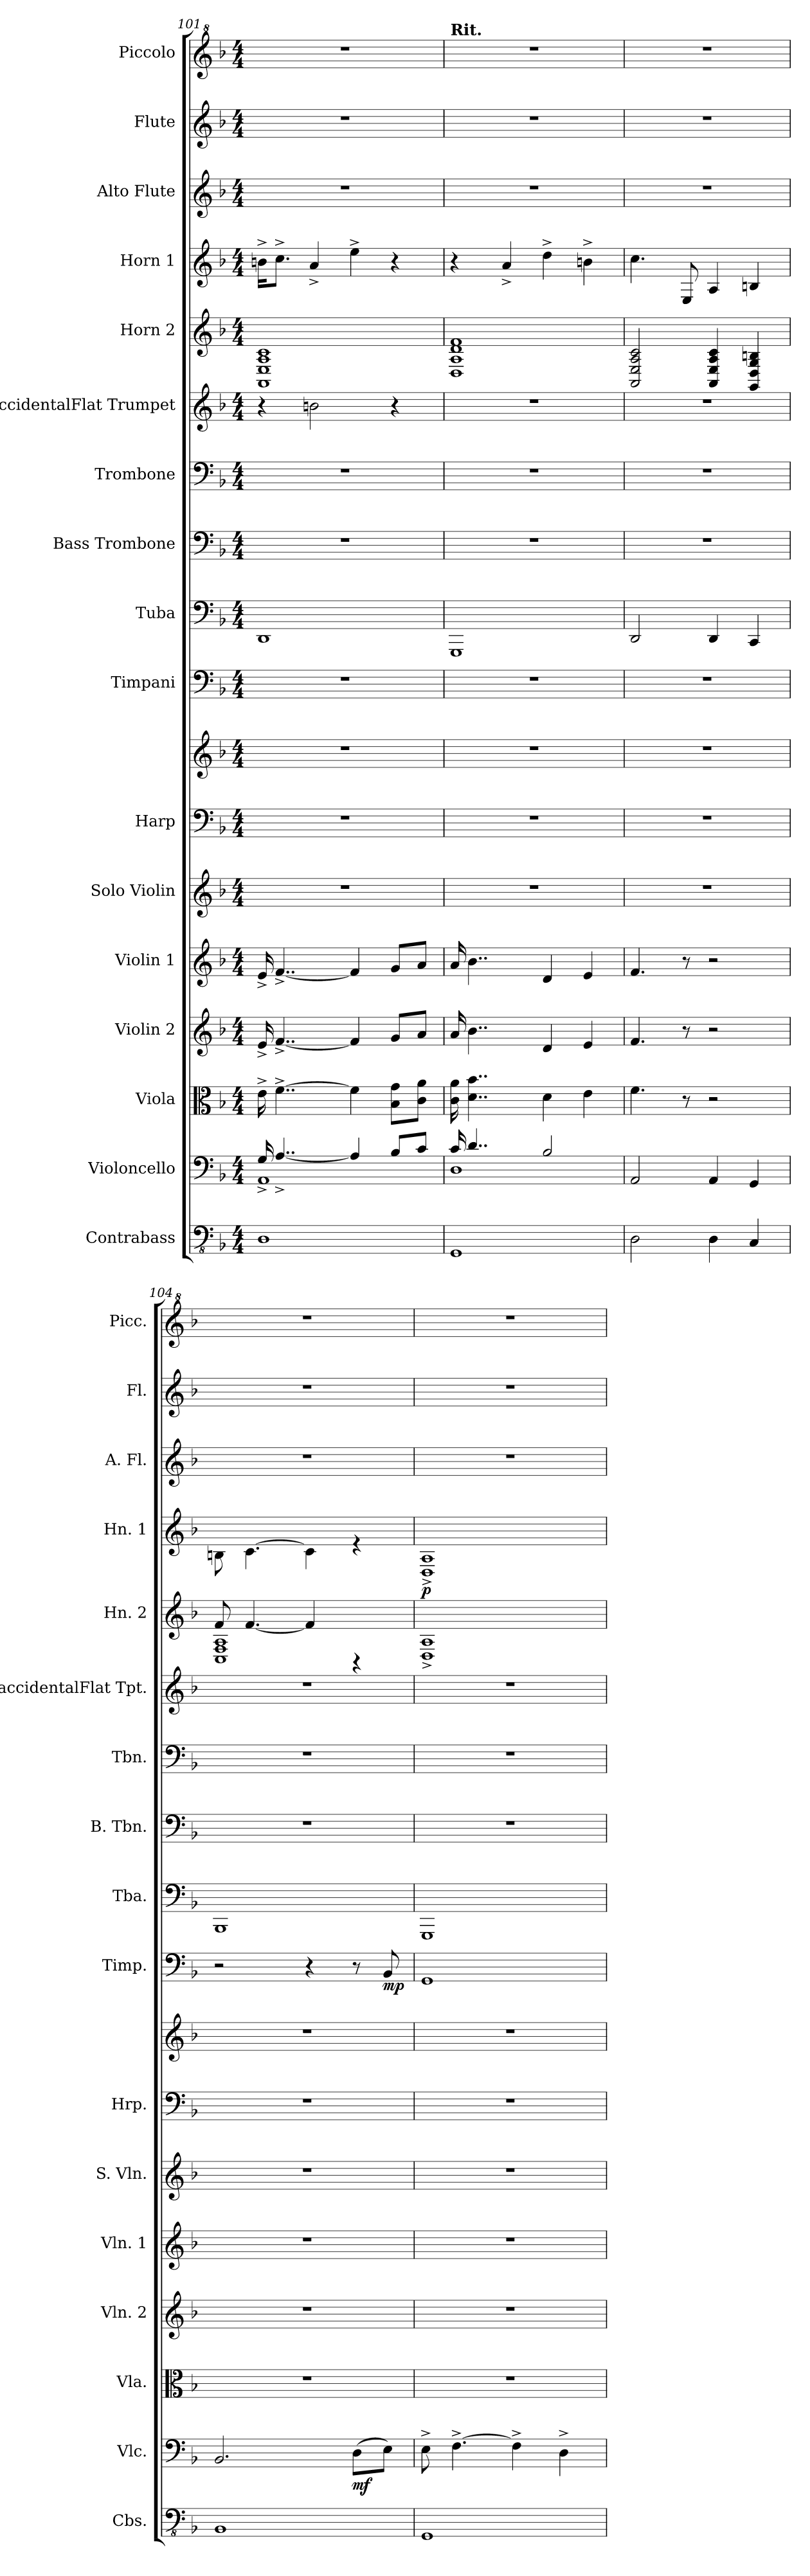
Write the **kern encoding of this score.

**kern	**kern	**dynam	**kern	**kern	**kern	**kern	**kern	**kern	**kern	**dynam	**kern	**kern	**kern	**kern	**kern	**kern	**dynam	**kern	**kern	**kern
*part17	*part16	*part16	*part15	*part14	*part13	*part12	*part11	*part11	*part10	*part10	*part9	*part8	*part7	*part6	*part5	*part4	*part4	*part3	*part2	*part1
*staff18	*staff17	*staff17	*staff16	*staff15	*staff14	*staff13	*staff12	*staff11	*staff10	*staff10	*staff9	*staff8	*staff7	*staff6	*staff5	*staff4	*staff4	*staff3	*staff2	*staff1
*I"Contrabass	*I"Violoncello	*	*I"Viola	*I"Violin 2	*I"Violin 1	*I"Solo Violin	*I"Harp	*	*I"Timpani	*	*I"Tuba	*I"Bass Trombone	*I"Trombone	*I"BaccidentalFlat Trumpet	*I"Horn 2	*I"Horn 1	*	*I"Alto Flute	*I"Flute	*I"Piccolo
*I'Cbs.	*I'Vlc.	*	*I'Vla.	*I'Vln. 2	*I'Vln. 1	*I'S. Vln.	*I'Hrp.	*	*I'Timp.	*	*I'Tba.	*I'B. Tbn.	*I'Tbn.	*I'BaccidentalFlat Tpt.	*I'Hn. 2	*I'Hn. 1	*	*I'A. Fl.	*I'Fl.	*I'Picc.
*clefFv4	*clefF4	*	*clefC3	*clefG2	*clefG2	*clefG2	*clefF4	*clefG2	*clefF4	*	*clefF4	*clefF4	*clefF4	*clefG2	*clefG2	*clefG2	*	*clefG2	*clefG2	*clefG^2
*	*	*	*	*	*	*	*	*	*	*	*	*	*	*ITrd1c2	*ITrd4c7	*ITrd4c7	*	*ITrd3c5	*	*ITrd-7c-12
*k[b-]	*k[b-]	*	*k[b-]	*k[b-]	*k[b-]	*k[b-]	*k[b-]	*k[b-]	*k[b-]	*	*k[b-]	*k[b-]	*k[b-]	*k[b-e-a-]	*k[b-e-]	*k[b-e-]	*	*k[]	*k[b-]	*k[b-]
*M4/4	*M4/4	*	*M4/4	*M4/4	*M4/4	*M4/4	*M4/4	*M4/4	*M4/4	*	*M4/4	*M4/4	*M4/4	*M4/4	*M4/4	*M4/4	*	*M4/4	*M4/4	*M4/4
*MM64	*MM64	*	*MM64	*MM64	*MM64	*MM64	*MM64	*MM64	*MM64	*	*MM64	*MM64	*MM64	*MM64	*MM64	*MM64	*	*MM64	*MM64	*MM64
=101	=101	=101	=101	=101	=101	=101	=101	=101	=101	=101	=101	=101	=101	=101	=101	=101	=101	=101	=101	=101
*	*^	*	*	*	*	*	*	*	*	*	*	*	*	*	*	*	*	*	*	*
1DD	1AA	16G^/	.	16e^\	16e^/	16e^/	1r	1r	1r	1r	.	1DD	1r	1r	4r	1DD 1AA 1D 1F	16en^\KL	.	1r	1r	1r
.	.	[4..A^/	.	[4..f^\	[4..f^/	[4..f^/	.	.	.	.	.	.	.	.	.	.	8.f^\J	.	.	.	.
.	.	.	.	.	.	.	.	.	.	.	.	.	.	.	2an\	.	4d^/	.	.	.	.
.	.	4A/]	.	4f\]	4f/]	4f/]	.	.	.	.	.	.	.	.	.	.	4a^\	.	.	.	.
.	.	8B-/L	.	8B-\ 8g\L	8g/L	8g/L	.	.	.	.	.	.	.	.	4r	.	4r	.	.	.	.
.	.	8c/J	.	8c\ 8a\J	8a/J	8a/J	.	.	.	.	.	.	.	.	.	.	.	.	.	.	.
=102	=102	=102	=102	=102	=102	=102	=102	=102	=102	=102	=102	=102	=102	=102	=102	=102	=102	=102	=102	=102	=102
!	!	!	!	!	!	!	!	!	!	!	!	!	!	!	!	!	!	!	!	!	!LO:TX:a:B:t=Rit.
1GGG	16c/	1D	.	16c\ 16a\	16a/	16a/	1r	1r	1r	1r	.	1GGG	1r	1r	1r	1GG 1D 1G 1B-	4r	.	1r	1r	1r
.	4..d/	.	.	4..d\ 4..b-\	4..b-\	4..b-\	.	.	.	.	.	.	.	.	.	.	.	.	.	.	.
.	.	.	.	.	.	.	.	.	.	.	.	.	.	.	.	.	4d^/	.	.	.	.
.	2B-/	.	.	4d\	4d/	4d/	.	.	.	.	.	.	.	.	.	.	4g^\	.	.	.	.
.	.	.	.	4e\	4e/	4e/	.	.	.	.	.	.	.	.	.	.	4en^\	.	.	.	.
*	*v	*v	*	*	*	*	*	*	*	*	*	*	*	*	*	*	*	*	*	*	*
=103	=103	=103	=103	=103	=103	=103	=103	=103	=103	=103	=103	=103	=103	=103	=103	=103	=103	=103	=103	=103
*	*	*	*	*	*	*	*	*	*	*	*	*	*	*	*	*	*	*	*	*MM60
2DD\	2AA/	.	4.f\	4.f/	4.f/	1r	1r	1r	1r	.	2DD/	1r	1r	1r	2DD/ 2AA/ 2D/ 2F/	4.f\	.	1r	1r	1r
.	.	.	8r	8r	8r	.	.	.	.	.	.	.	.	.	.	8AA/	.	.	.	.
4DD\	4AA/	.	2r	2r	2r	.	.	.	.	.	4DD/	.	.	.	4DD/ 4AA/ 4D/ 4F/	4D/	.	.	.	.
4CC/	4GG/	.	.	.	.	.	.	.	.	.	4CC/	.	.	.	4CC/ 4GG/ 4C/ 4En/	4En/	.	.	.	.
=104	=104	=104	=104	=104	=104	=104	=104	=104	=104	=104	=104	=104	=104	=104	=104	=104	=104	=104	=104	=104
*	*	*	*	*	*	*	*	*	*	*	*	*	*	*	*^	*	*	*	*	*
1BBB-	2.BB-/	.	1r	1r	1r	1r	1r	1r	2r	.	1BBB-	1r	1r	1r	1FF 1BB- 1D	8B-/	8En\	.	1r	1r	1r
.	.	.	.	.	.	.	.	.	.	.	.	.	.	.	.	[4.B-/	[4.F\	.	.	.	.
.	.	.	.	.	.	.	.	.	4r	.	.	.	.	.	.	4B-/]	4F\]	.	.	.	.
!	!	!LO:DY:b	!	!	!	!	!	!	!	!	!	!	!	!	!	!	!	!	!	!	!
.	(8D\L	mf	.	.	.	.	.	.	8r	.	.	.	.	.	.	4r	4re	.	.	.	.
!	!	!	!	!	!	!	!	!	!	!LO:DY:b	!	!	!	!	!	!	!	!	!	!	!
.	8E\J)	.	.	.	.	.	.	.	8BB-/	mp	.	.	.	.	.	.	.	.	.	.	.
*	*	*	*	*	*	*	*	*	*	*	*	*	*	*	*v	*v	*	*	*	*	*
=105	=105	=105	=105	=105	=105	=105	=105	=105	=105	=105	=105	=105	=105	=105	=105	=105	=105	=105	=105	=105
!	!	!	!	!	!	!	!	!	!	!	!	!	!	!	!	!	!LO:DY:b	!	!	!
1GGG	8E^\	.	1r	1r	1r	1r	1r	1r	1GG	.	1GGG	1r	1r	1r	1GG^ 1D^	1GG^ 1D^	p	1r	1r	1r
.	[4.F^\	.	.	.	.	.	.	.	.	.	.	.	.	.	.	.	.	.	.	.
.	4F^\]	.	.	.	.	.	.	.	.	.	.	.	.	.	.	.	.	.	.	.
.	4D^\	.	.	.	.	.	.	.	.	.	.	.	.	.	.	.	.	.	.	.
=	=	=	=	=	=	=	=	=	=	=	=	=	=	=	=	=	=	=	=	=
*-	*-	*-	*-	*-	*-	*-	*-	*-	*-	*-	*-	*-	*-	*-	*-	*-	*-	*-	*-	*-
